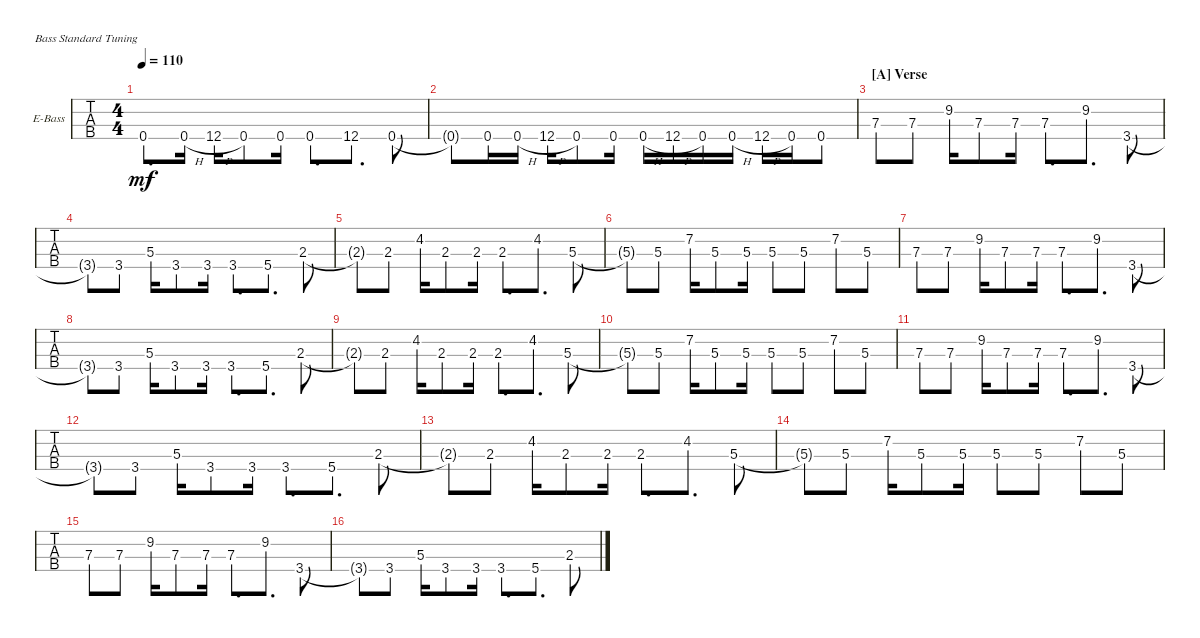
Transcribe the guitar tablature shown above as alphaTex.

\defaultSystemsLayout 4
\bracketExtendMode groupsimilarinstruments
\firstSystemTrackNameOrientation horizontal
\otherSystemsTrackNameOrientation horizontal
\track ("Akshay" "E-Bass") {instrument electricbassfinger}
\staff {tabs}
\tuning (G2 D2 A1 E1)
\ts (4 4)
\tempo 110
\clef f4
\ks c
0.4.8{d dy mf} 0.4{h}.16 12.4{h}.16 0.4.8 0.4.16 0.4.8{d} 12.4.8{d} 0.4.8 |
0.4{t}.8 0.4.16 0.4{h}.16 12.4{h}.16 0.4.8 0.4.16 0.4{h}.16 12.4{h}.16 0.4.16 0.4{h}.16 12.4{h}.16 0.4.16 0.4.8 |
\section ("A" "Verse")
7.3.8 7.3.8 9.2.16 7.3.8 7.3.16 7.3.8{d} 9.2.8{d} 3.4.8 |
3.4{t}.8 3.4.8 5.3.16 3.4.8 3.4.16 3.4.8{d} 5.4.8{d} 2.3.8 |
2.3{t}.8 2.3.8 4.2.16 2.3.8 2.3.16 2.3.8{d} 4.2.8{d} 5.3.8 |
5.3{t}.8 5.3.8 7.2.16 5.3.8 5.3.16 5.3.8 5.3.8 7.2.8 5.3.8 |
7.3.8 7.3.8 9.2.16 7.3.8 7.3.16 7.3.8{d} 9.2.8{d} 3.4.8 |
3.4{t}.8 3.4.8 5.3.16 3.4.8 3.4.16 3.4.8{d} 5.4.8{d} 2.3.8 |
2.3{t}.8 2.3.8 4.2.16 2.3.8 2.3.16 2.3.8{d} 4.2.8{d} 5.3.8 |
5.3{t}.8 5.3.8 7.2.16 5.3.8 5.3.16 5.3.8 5.3.8 7.2.8 5.3.8 |
7.3.8 7.3.8 9.2.16 7.3.8 7.3.16 7.3.8{d} 9.2.8{d} 3.4.8 |
3.4{t}.8 3.4.8 5.3.16 3.4.8 3.4.16 3.4.8{d} 5.4.8{d} 2.3.8 |
2.3{t}.8 2.3.8 4.2.16 2.3.8 2.3.16 2.3.8{d} 4.2.8{d} 5.3.8 |
5.3{t}.8 5.3.8 7.2.16 5.3.8 5.3.16 5.3.8 5.3.8 7.2.8 5.3.8 |
7.3.8 7.3.8 9.2.16 7.3.8 7.3.16 7.3.8{d} 9.2.8{d} 3.4.8 |
3.4{t}.8 3.4.8 5.3.16 3.4.8 3.4.16 3.4.8{d} 5.4.8{d} 2.3.8
